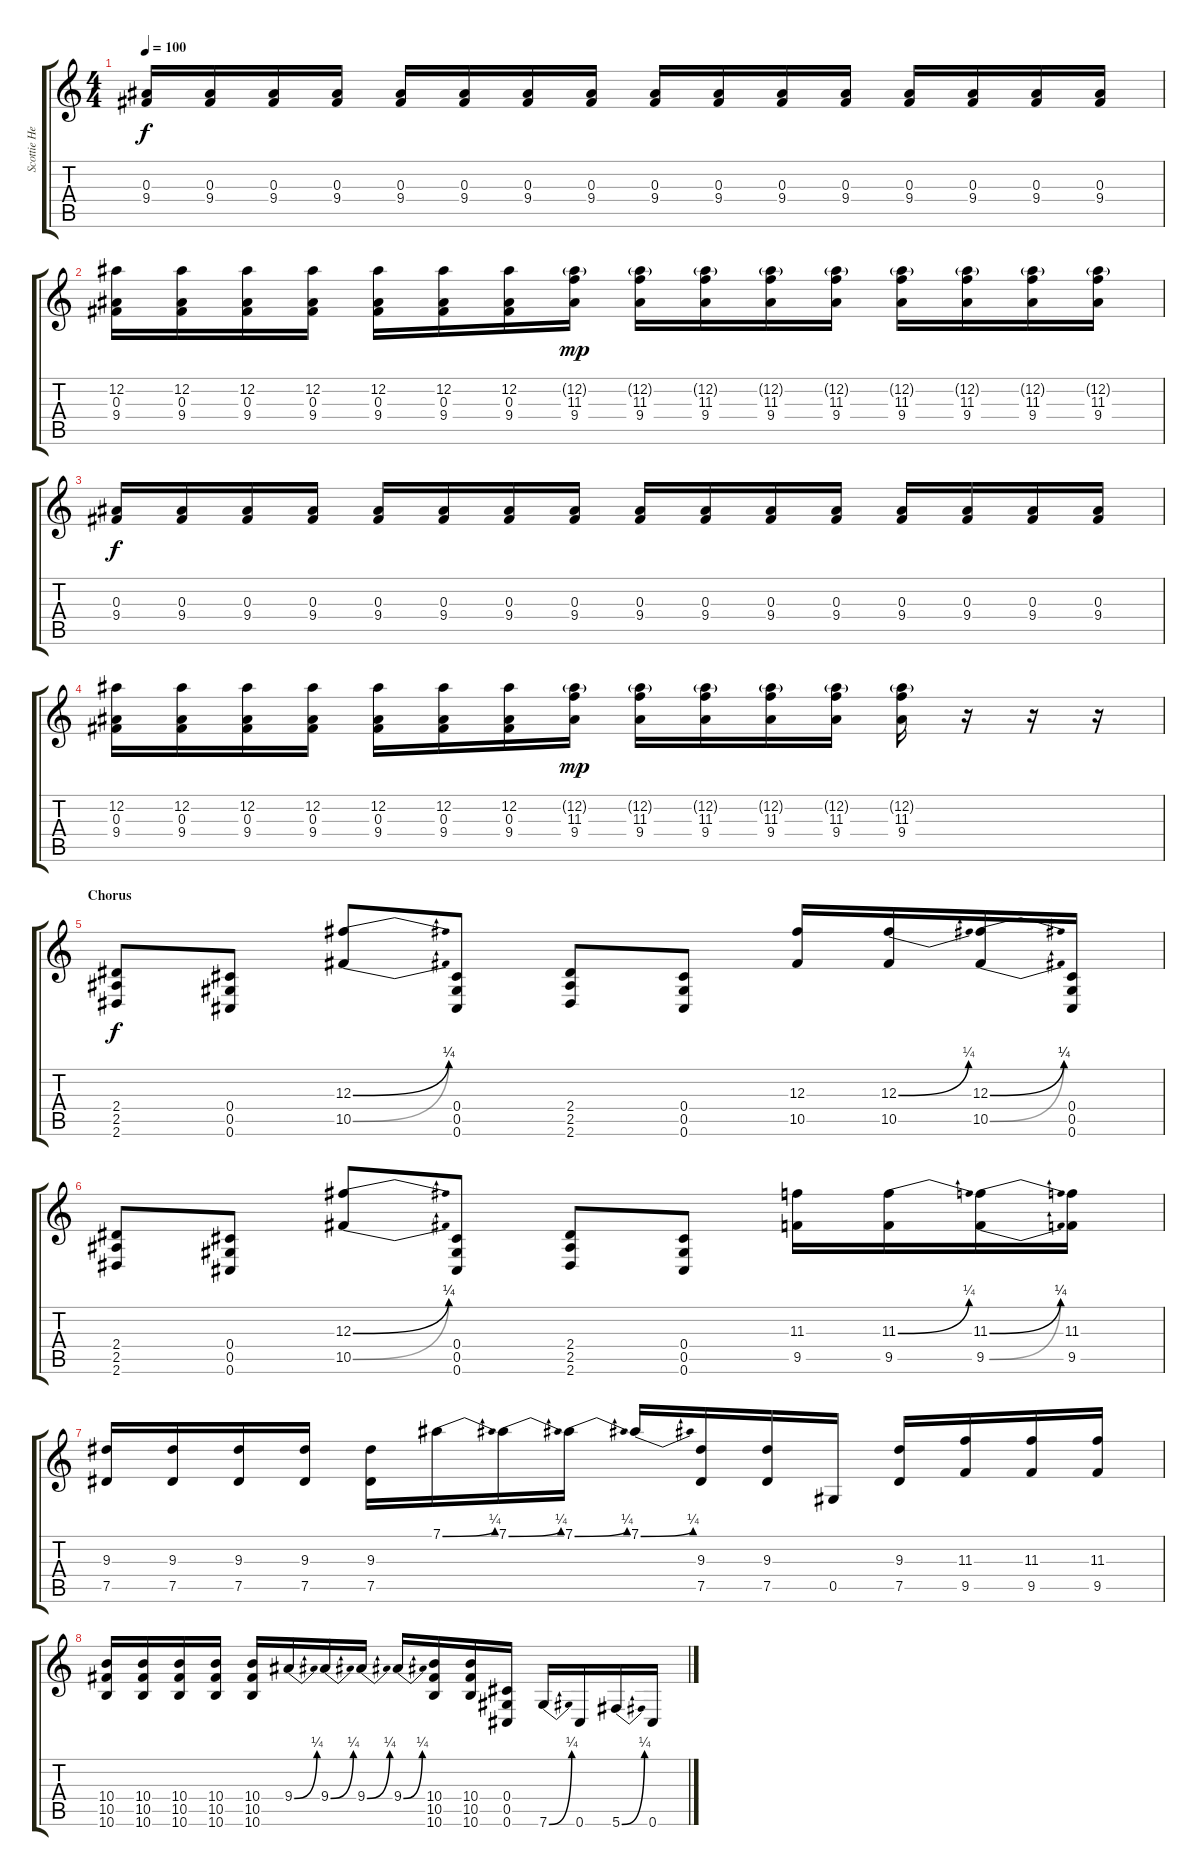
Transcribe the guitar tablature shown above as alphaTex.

\track ("Scottie Henry" "Scottie He") {instrument distortionguitar}
\staff {score tabs}
\tuning (Eb4 Bb3 Gb3 Db3 Ab2 Db2) {hide}
\ts (4 4)
\tempo 100
\clef g2
\ks c
(0.3 9.4).16{dy f} (0.3 9.4).16 (0.3 9.4).16 (0.3 9.4).16 (0.3 9.4).16 (0.3 9.4).16 (0.3 9.4).16 (0.3 9.4).16 (0.3 9.4).16 (0.3 9.4).16 (0.3 9.4).16 (0.3 9.4).16 (0.3 9.4).16 (0.3 9.4).16 (0.3 9.4).16 (0.3 9.4).16 |
(12.2 0.3 9.4).16 (12.2 0.3 9.4).16 (12.2 0.3 9.4).16 (12.2 0.3 9.4).16 (12.2 0.3 9.4).16 (12.2 0.3 9.4).16 (12.2 0.3 9.4).16 (12.2{g} 11.3 9.4).16{dy mp} (12.2{g} 11.3 9.4).16 (12.2{g} 11.3 9.4).16 (12.2{g} 11.3 9.4).16 (12.2{g} 11.3 9.4).16 (12.2{g} 11.3 9.4).16 (12.2{g} 11.3 9.4).16 (12.2{g} 11.3 9.4).16 (12.2{g} 11.3 9.4).16 |
(0.3 9.4).16{dy f} (0.3 9.4).16 (0.3 9.4).16 (0.3 9.4).16 (0.3 9.4).16 (0.3 9.4).16 (0.3 9.4).16 (0.3 9.4).16 (0.3 9.4).16 (0.3 9.4).16 (0.3 9.4).16 (0.3 9.4).16 (0.3 9.4).16 (0.3 9.4).16 (0.3 9.4).16 (0.3 9.4).16 |
(12.2 0.3 9.4).16 (12.2 0.3 9.4).16 (12.2 0.3 9.4).16 (12.2 0.3 9.4).16 (12.2 0.3 9.4).16 (12.2 0.3 9.4).16 (12.2 0.3 9.4).16 (12.2{g} 11.3 9.4).16{dy mp} (12.2{g} 11.3 9.4).16 (12.2{g} 11.3 9.4).16 (12.2{g} 11.3 9.4).16 (12.2{g} 11.3 9.4).16 (12.2{g} 11.3 9.4).16 r.16 r.16 r.16 |
\section ("" "Chorus")
(2.4 2.5 2.6).8{dy f} (0.4 0.5 0.6).8 (12.3{be (bend 0 0 60 1)} 10.5{be (bend 0 0 60 1)}).8 (0.4 0.5 0.6).8 (2.4 2.5 2.6).8 (0.4 0.5 0.6).8 (12.3 10.5).16 (12.3{be (bend 0 0 60 1)} 10.5).16 (12.3{be (bend 0 0 60 1)} 10.5{be (bend 0 0 60 1)}).16 (0.4 0.5 0.6).16 |
(2.4 2.5 2.6).8 (0.4 0.5 0.6).8 (12.3{be (bend 0 0 60 1)} 10.5{be (bend 0 0 60 1)}).8 (0.4 0.5 0.6).8 (2.4 2.5 2.6).8 (0.4 0.5 0.6).8 (11.3 9.5).16 (11.3{be (bend 0 0 60 1)} 9.5).16 (11.3{be (bend 0 0 60 1)} 9.5{be (bend 0 0 60 1)}).16 (11.3 9.5).16 |
(9.3 7.5).16 (9.3 7.5).16 (9.3 7.5).16 (9.3 7.5).16 (9.3 7.5).16 7.1{be (bend 0 0 60 1)}.16 7.1{be (bend 0 0 60 1)}.16 7.1{be (bend 0 0 60 1)}.16 7.1{be (bend 0 0 60 1)}.16 (9.3 7.5).16 (9.3 7.5).16 0.5.16 (9.3 7.5).16 (11.3 9.5).16 (11.3 9.5).16 (11.3 9.5).16 |
(10.4 10.5 10.6).16 (10.4 10.5 10.6).16 (10.4 10.5 10.6).16 (10.4 10.5 10.6).16 (10.4 10.5 10.6).16 9.4{be (bend 0 0 60 1)}.16 9.4{be (bend 0 0 60 1)}.16 9.4{be (bend 0 0 60 1)}.16 9.4{be (bend 0 0 60 1)}.16 (10.4 10.5 10.6).16 (10.4 10.5 10.6).16 (0.4 0.5 0.6).16 7.6{be (bend 0 0 60 1)}.16 0.6.16 5.6{be (bend 0 0 60 1)}.16 0.6.16
